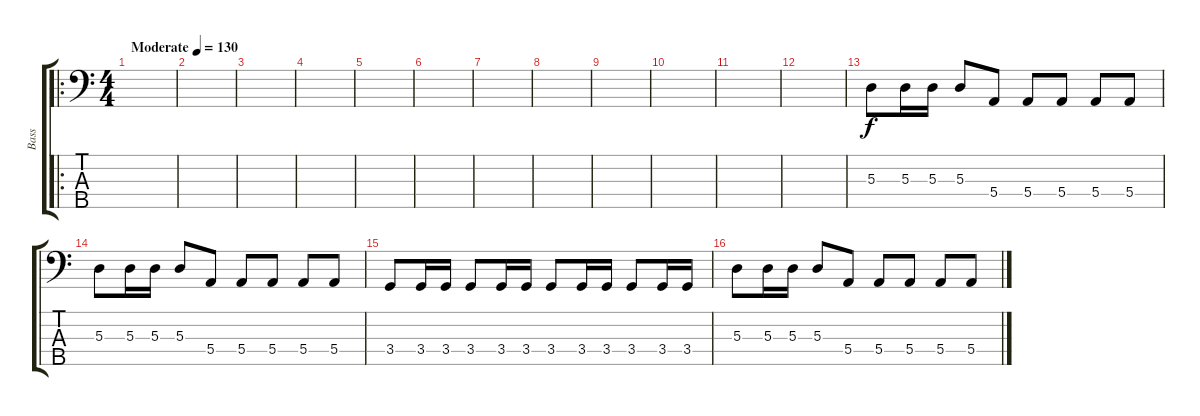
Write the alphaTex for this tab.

\track ("Bass" "Bass") {instrument electricbassfinger}
\staff {score tabs}
\tuning (G2 D2 A1 E1 B0) {hide}
\ro
\ts (4 4)
\tempo (130 "Moderate")
\clef f4
\ks c
|
|
|
|
|
|
|
|
|
|
|
|
5.3.8 5.3.16 5.3.16 5.3.8 5.4.8 5.4.8 5.4.8 5.4.8 5.4.8 |
5.3.8 5.3.16 5.3.16 5.3.8 5.4.8 5.4.8 5.4.8 5.4.8 5.4.8 |
3.4.8 3.4.16 3.4.16 3.4.8 3.4.16 3.4.16 3.4.8 3.4.16 3.4.16 3.4.8 3.4.16 3.4.16 |
5.3.8 5.3.16 5.3.16 5.3.8 5.4.8 5.4.8 5.4.8 5.4.8 5.4.8
